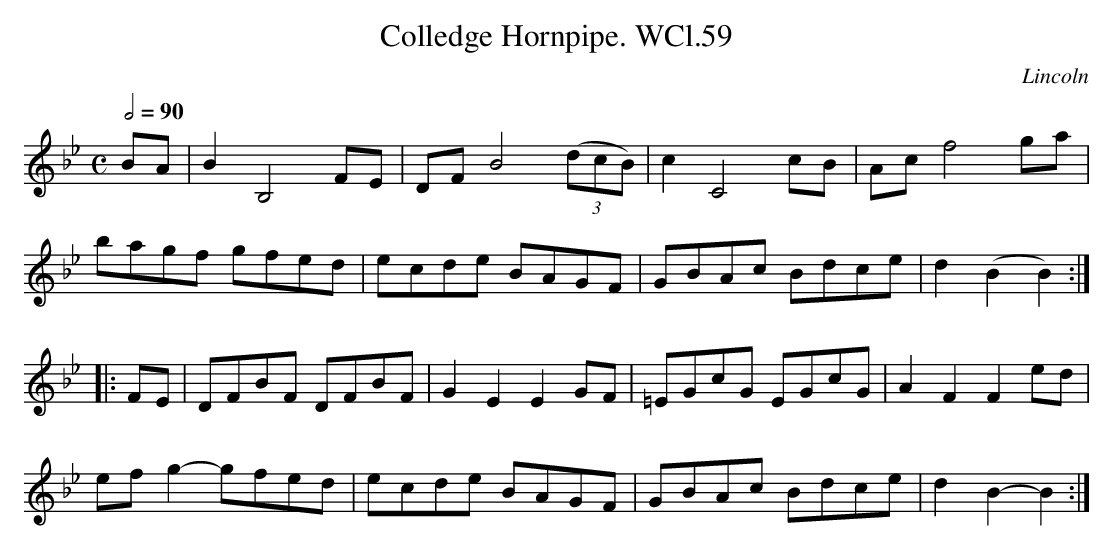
X:1
T:Colledge Hornpipe. WCl.59
L:1/8
M:C
O:Lincoln
Q:1/2=90
K:Bb
BA|B2B,4FE|DFB4((3dcB)|c2C4cB|Ac f4 ga|!
bagf gfed|ecde BAGF|GBAc Bdce|d2(B2B2):|!
|:FE|DFBF DFBF|G2E2E2GF|=EGcG EGcG|A2F2F2 ed|!
ef g2-gfed|ecde BAGF|GBAc Bdce|d2B2-B2:|
